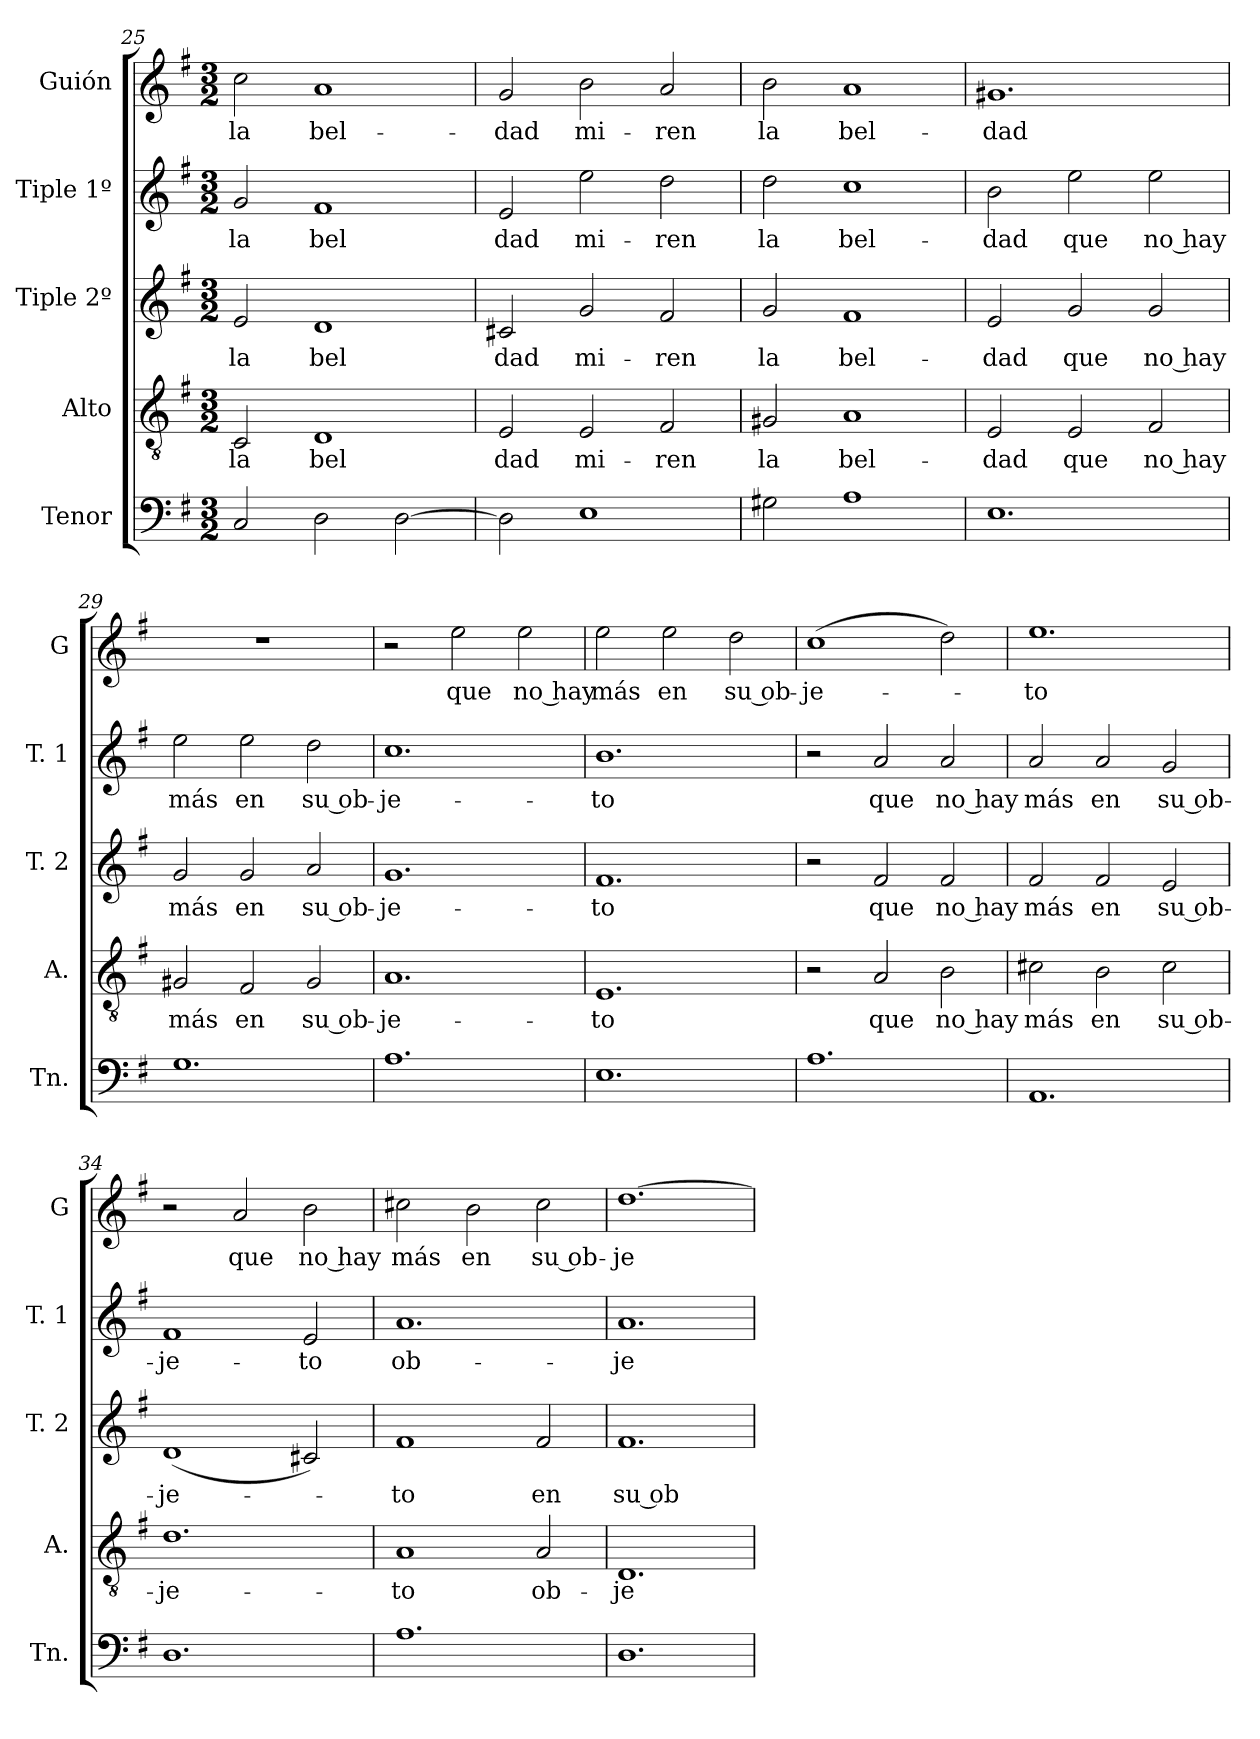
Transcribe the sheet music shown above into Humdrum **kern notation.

**kern	**kern	**text	**kern	**text	**kern	**text	**kern	**text
*part5	*part4	*part4	*part3	*part3	*part2	*part2	*part1	*part1
*staff5	*staff4	*staff4	*staff3	*staff3	*staff2	*staff2	*staff1	*staff1
*I"Tenor	*I"Alto	*	*I"Tiple 2º	*	*I"Tiple 1º	*	*I"Guión	*
*I'Tn.	*I'A.	*	*I'T. 2	*	*I'T. 1	*	*I'G	*
*clefF4	*clefGv2	*	*clefG2	*	*clefG2	*	*clefG2	*
*k[f#]	*k[f#]	*	*k[f#]	*	*k[f#]	*	*k[f#]	*
*M3/2	*M3/2	*	*M3/2	*	*M3/2	*	*M3/2	*
=25	=25	=25	=25	=25	=25	=25	=25	=25
2C	2C	la	2e	la	2g	la	2cc	la
2D	1D	bel	1d	bel	1f#	bel	1a	bel-
[2D	.	.	.	.	.	.	.	.
=26	=26	=26	=26	=26	=26	=26	=26	=26
2D]	2E	dad	2c#X	dad	2e	dad	2g	-dad
1E	2E	mi-	2g	mi-	2ee	mi-	2b	mi-
.	2F#	-ren	2f#	-ren	2dd	-ren	2a	-ren
=27	=27	=27	=27	=27	=27	=27	=27	=27
2G#X	2G#X	la	2g	la	2dd	la	2b	la
1A	1A	bel-	1f#	bel-	1cc	bel-	1a	bel-
=28	=28	=28	=28	=28	=28	=28	=28	=28
1.E	2E	-dad	2e	-dad	2b	-dad	1.g#X	-dad
.	2E	que	2g	que	2ee	que	.	.
.	2F#	no hay	2g	no hay	2ee	no hay	.	.
=29	=29	=29	=29	=29	=29	=29	=29	=29
1.G	2G#X	más	2g	más	2ee	más	1.r	.
.	2F#	en	2g	en	2ee	en	.	.
.	2G#	su ob-	2a	su ob-	2dd	su ob-	.	.
=30	=30	=30	=30	=30	=30	=30	=30	=30
1.A	1.A	-je-	1.g	-je-	1.cc	-je-	2r	.
.	.	.	.	.	.	.	2ee	que
.	.	.	.	.	.	.	2ee	no hay
=31	=31	=31	=31	=31	=31	=31	=31	=31
1.E	1.E	-to	1.f#	-to	1.b	-to	2ee	más
.	.	.	.	.	.	.	2ee	en
.	.	.	.	.	.	.	2dd	su ob-
=32	=32	=32	=32	=32	=32	=32	=32	=32
1.A	2r	.	2r	.	2r	.	(1cc	-je-
.	2A	que	2f#	que	2a	que	.	.
.	2B	no hay	2f#	no hay	2a	no hay	2dd)	.
=33	=33	=33	=33	=33	=33	=33	=33	=33
1.AA	2c#X	más	2f#	más	2a	más	1.ee	-to
.	2B	en	2f#	en	2a	en	.	.
.	2c#	su ob-	2e	su ob-	2g	su ob-	.	.
=34	=34	=34	=34	=34	=34	=34	=34	=34
1.D	1.d	-je-	(1d	-je-	1f#	-je-	2r	.
.	.	.	.	.	.	.	2a	que
.	.	.	2c#X)	.	2e	-to	2b	no hay
=35	=35	=35	=35	=35	=35	=35	=35	=35
1.A	1A	-to	1f#	-to	1.a	ob-	2cc#X	más
.	.	.	.	.	.	.	2b	en
.	2A	ob-	2f#	en	.	.	2cc#	su ob-
=36	=36	=36	=36	=36	=36	=36	=36	=36
1.D	1.D	-je-	1.f#	su ob-	1.a	-je-	[1.dd	-je-
=	=	=	=	=	=	=	=	=
*-	*-	*-	*-	*-	*-	*-	*-	*-
